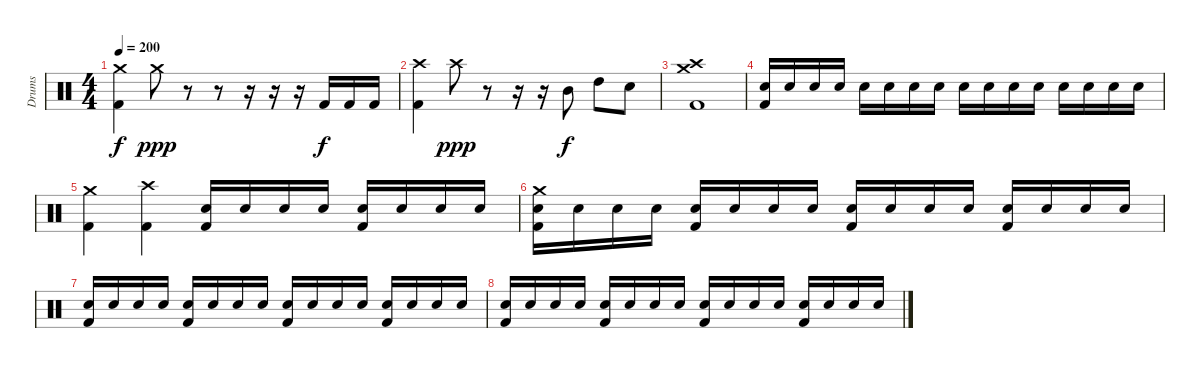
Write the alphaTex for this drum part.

\track ("Drums" "Drums") {instrument percussion}
\staff {score}
\articulation defaults
\ts (4 4)
\tempo 200
\clef neutral
\ks c
("Crash medium (hit)" "Kick (hit) 2").4{dy f} "Crash medium (hit)".8{dy ppp} r.8 r.8 r.16 r.16 r.16 "Kick (hit) 2".16{dy f} "Kick (hit) 2".16 "Kick (hit) 2".16 |
("Crash high (hit)" "Kick (hit) 2").4 "Crash high (hit)".8{dy ppp} r.8 r.16 r.16 "Mid Tom (hit)".8{dy f} "High Tom (hit)".8 "Electric Snare (hit)".8 |
("Crash high (hit)" "Crash medium (hit)" "Kick (hit) 2").1 |
("Electric Snare (hit)" "Kick (hit) 2").16 "Electric Snare (hit)".16 "Electric Snare (hit)".16 "Electric Snare (hit)".16 "Electric Snare (hit)".16 "Electric Snare (hit)".16 "Electric Snare (hit)".16 "Electric Snare (hit)".16 "Electric Snare (hit)".16 "Electric Snare (hit)".16 "Electric Snare (hit)".16 "Electric Snare (hit)".16 "Electric Snare (hit)".16 "Electric Snare (hit)".16 "Electric Snare (hit)".16 "Electric Snare (hit)".16 |
("Crash medium (hit)" "Kick (hit) 2").4 ("Crash high (hit)" "Kick (hit) 2").4 ("Electric Snare (hit)" "Kick (hit) 2").16 "Electric Snare (hit)".16 "Electric Snare (hit)".16 "Electric Snare (hit)".16 ("Electric Snare (hit)" "Kick (hit) 2").16 "Electric Snare (hit)".16 "Electric Snare (hit)".16 "Electric Snare (hit)".16 |
("Crash medium (hit)" "Electric Snare (hit)" "Kick (hit) 2").16 "Electric Snare (hit)".16 "Electric Snare (hit)".16 "Electric Snare (hit)".16 ("Electric Snare (hit)" "Kick (hit) 2").16 "Electric Snare (hit)".16 "Electric Snare (hit)".16 "Electric Snare (hit)".16 ("Electric Snare (hit)" "Kick (hit) 2").16 "Electric Snare (hit)".16 "Electric Snare (hit)".16 "Electric Snare (hit)".16 ("Electric Snare (hit)" "Kick (hit) 2").16 "Electric Snare (hit)".16 "Electric Snare (hit)".16 "Electric Snare (hit)".16 |
("Electric Snare (hit)" "Kick (hit) 2").16 "Electric Snare (hit)".16 "Electric Snare (hit)".16 "Electric Snare (hit)".16 ("Electric Snare (hit)" "Kick (hit) 2").16 "Electric Snare (hit)".16 "Electric Snare (hit)".16 "Electric Snare (hit)".16 ("Electric Snare (hit)" "Kick (hit) 2").16 "Electric Snare (hit)".16 "Electric Snare (hit)".16 "Electric Snare (hit)".16 ("Electric Snare (hit)" "Kick (hit) 2").16 "Electric Snare (hit)".16 "Electric Snare (hit)".16 "Electric Snare (hit)".16 |
("Electric Snare (hit)" "Kick (hit) 2").16 "Electric Snare (hit)".16 "Electric Snare (hit)".16 "Electric Snare (hit)".16 ("Electric Snare (hit)" "Kick (hit) 2").16 "Electric Snare (hit)".16 "Electric Snare (hit)".16 "Electric Snare (hit)".16 ("Electric Snare (hit)" "Kick (hit) 2").16 "Electric Snare (hit)".16 "Electric Snare (hit)".16 "Electric Snare (hit)".16 ("Electric Snare (hit)" "Kick (hit) 2").16 "Electric Snare (hit)".16 "Electric Snare (hit)".16 "Electric Snare (hit)".16
